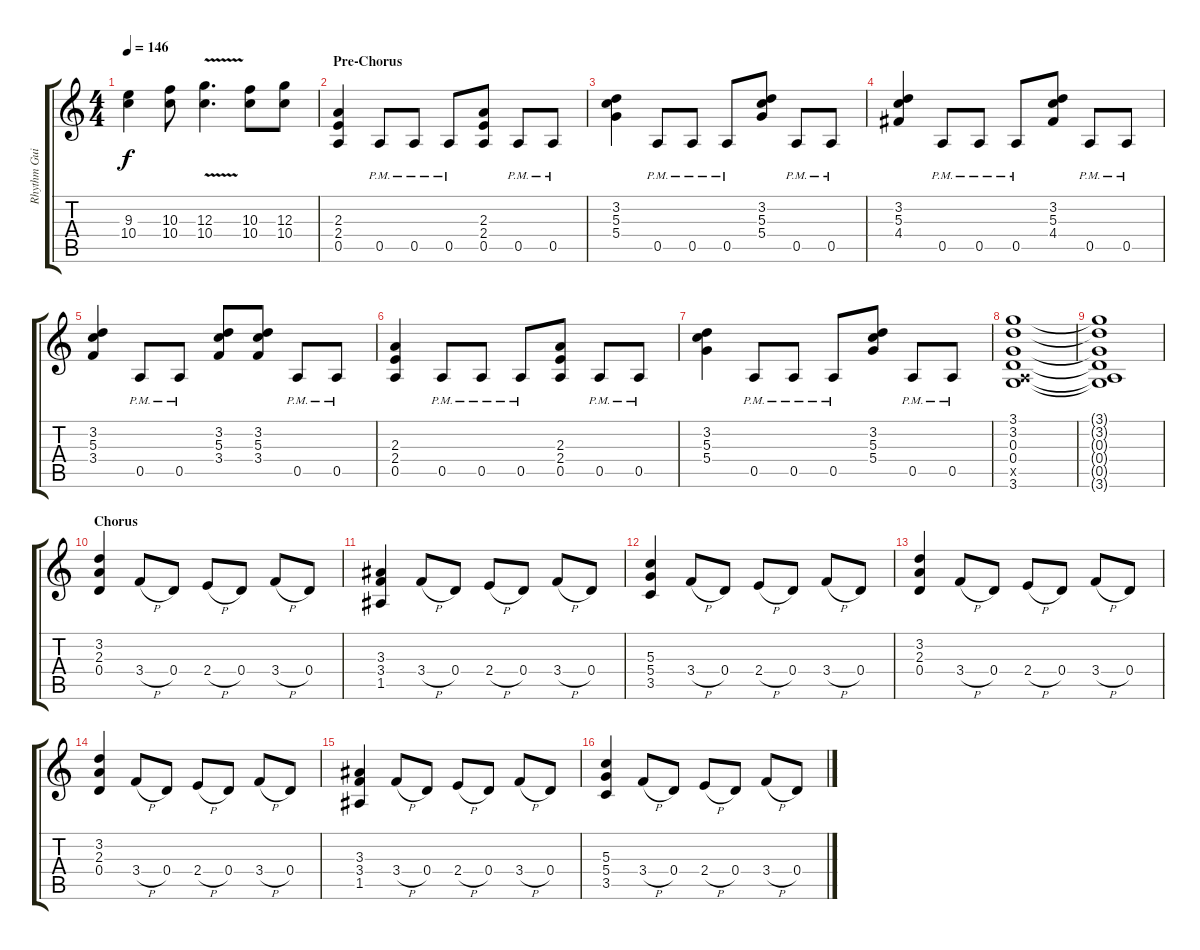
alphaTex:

\track ("Rhythm Guitar" "Rhythm Gui") {instrument distortionguitar}
\staff {score tabs}
\tuning (E4 B3 G3 D3 A2 E2) {hide}
\ts (4 4)
\tempo 146
\clef g2
\ks c
(9.3 10.4).4{dy f} (10.3 10.4).8 (12.3{v} 10.4{v}).4{d} (10.3 10.4).8 (12.3 10.4).8 |
\section ("" "Pre-Chorus")
(2.3 2.4 0.5).4 0.5{pm}.8 0.5{pm}.8 0.5{pm}.8 (2.3 2.4 0.5).8 0.5{pm}.8 0.5{pm}.8 |
(3.2 5.3 5.4).4 0.5{pm}.8 0.5{pm}.8 0.5{pm}.8 (3.2 5.3 5.4).8 0.5{pm}.8 0.5{pm}.8 |
(3.2 5.3 4.4).4 0.5{pm}.8 0.5{pm}.8 0.5{pm}.8 (3.2 5.3 4.4).8 0.5{pm}.8 0.5{pm}.8 |
(3.2 5.3 3.4).4 0.5{pm}.8 0.5{pm}.8 (3.2 5.3 3.4).8 (3.2 5.3 3.4).8 0.5{pm}.8 0.5{pm}.8 |
(2.3 2.4 0.5).4 0.5{pm}.8 0.5{pm}.8 0.5{pm}.8 (2.3 2.4 0.5).8 0.5{pm}.8 0.5{pm}.8 |
(3.2 5.3 5.4).4 0.5{pm}.8 0.5{pm}.8 0.5{pm}.8 (3.2 5.3 5.4).8 0.5{pm}.8 0.5{pm}.8 |
(3.1 3.2 0.3 0.4 0.5{x} 3.6).1 |
(3.1{t} 3.2{t} 0.3{t} 0.4{t} 0.5{t} 3.6{t}).1 |
\section ("" "Chorus")
(3.2 2.3 0.4).4 3.4{h}.8 0.4.8 2.4{h}.8 0.4.8 3.4{h}.8 0.4.8 |
(3.3 3.4 1.5).4 3.4{h}.8 0.4.8 2.4{h}.8 0.4.8 3.4{h}.8 0.4.8 |
(5.3 5.4 3.5).4 3.4{h}.8 0.4.8 2.4{h}.8 0.4.8 3.4{h}.8 0.4.8 |
(3.2 2.3 0.4).4 3.4{h}.8 0.4.8 2.4{h}.8 0.4.8 3.4{h}.8 0.4.8 |
(3.2 2.3 0.4).4 3.4{h}.8 0.4.8 2.4{h}.8 0.4.8 3.4{h}.8 0.4.8 |
(3.3 3.4 1.5).4 3.4{h}.8 0.4.8 2.4{h}.8 0.4.8 3.4{h}.8 0.4.8 |
(5.3 5.4 3.5).4 3.4{h}.8 0.4.8 2.4{h}.8 0.4.8 3.4{h}.8 0.4.8
